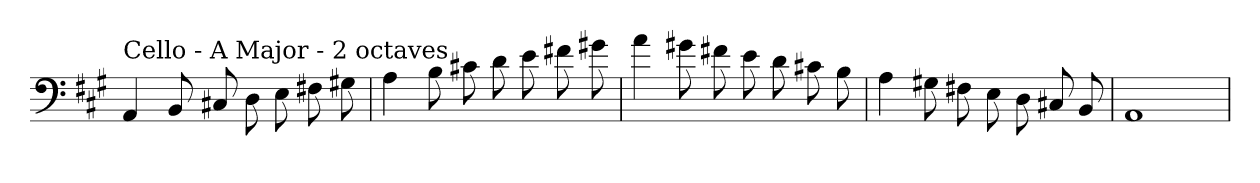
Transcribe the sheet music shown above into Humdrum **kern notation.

**kern
*part1
*staff1
*clefF4
*k[f#c#g#]
*A:
=
!LO:TX:a:t=Cello - A Major - 2 octaves
4AA
8BB
8C#X
8D
8E
8F#X
8G#X
=
4A
8B
8c#X
8d
8e
8f#X
8g#X
=
4a
8g#X
8f#X
8e
8d
8c#X
8B
=
4A
8G#X
8F#X
8E
8D
8C#X
8BB
=
1AA
=
*-
